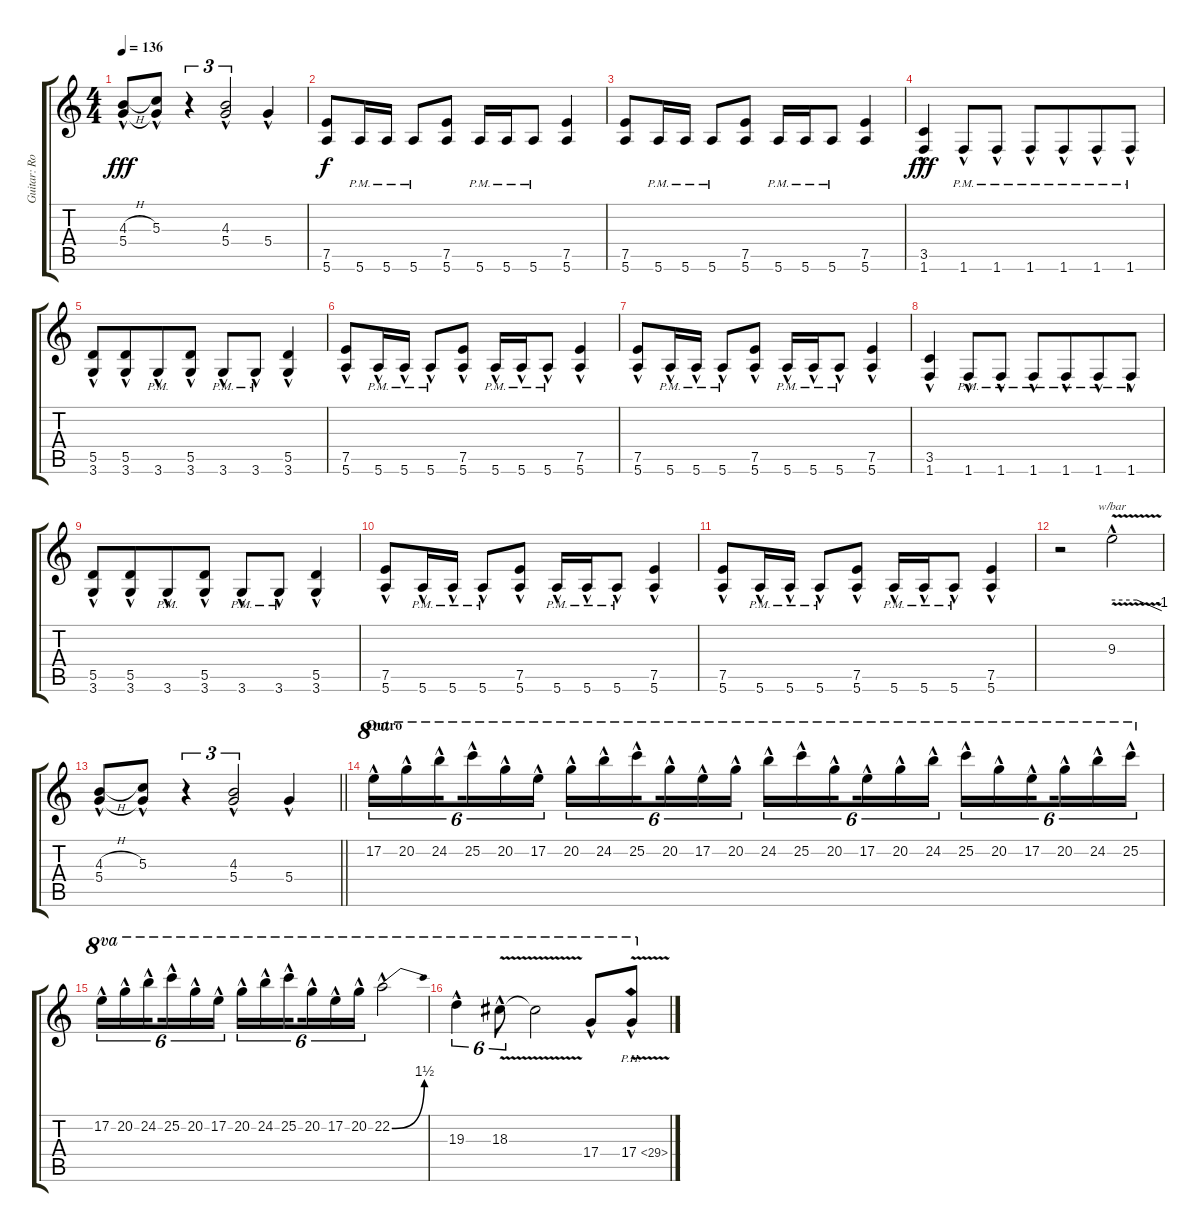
\track ("Guitar: Rob" "Guitar: Ro") {instrument overdrivenguitar}
\staff {score tabs}
\tuning (E4 B3 G3 D3 A2 E2) {hide}
\ts (4 4)
\tempo 136
\clef g2
\ks c
(4.3{h hac} 5.4{hac}).8{dy fff} (5.3{hac} 5.4{t}).8 r.4{tu (3 2)} (4.3{hac} 5.4{hac}).2{tu (3 2)} 5.4{hac}.4 |
(7.5 5.6).8{dy f} 5.6{pm}.16 5.6{pm}.16 5.6{pm}.8 (7.5 5.6).8 5.6{pm}.16 5.6{pm}.16 5.6{pm}.8 (7.5 5.6).4 |
(7.5 5.6).8 5.6{pm}.16 5.6{pm}.16 5.6{pm}.8 (7.5 5.6).8 5.6{pm}.16 5.6{pm}.16 5.6{pm}.8 (7.5 5.6).4 |
(3.5{hac} 1.6{hac}).4{dy fff} 1.6{hac pm}.8 1.6{hac pm}.8 1.6{hac pm}.8 1.6{hac pm}.8{beam merge} 1.6{hac pm}.8 1.6{hac pm}.8 |
(5.5{hac} 3.6{hac}).8 (5.5{hac} 3.6{hac}).8{beam merge} 3.6{hac pm}.8 (5.5{hac} 3.6{hac}).8 3.6{hac pm}.8{beam merge} 3.6{hac pm}.8 (5.5{hac} 3.6{hac}).4 |
(7.5{hac} 5.6{hac}).8 5.6{hac pm}.16 5.6{hac pm}.16 5.6{hac pm}.8 (7.5{hac} 5.6{hac}).8 5.6{hac pm}.16 5.6{hac pm}.16 5.6{hac pm}.8 (7.5{hac} 5.6{hac}).4 |
(7.5{hac} 5.6{hac}).8 5.6{hac pm}.16 5.6{hac pm}.16 5.6{hac pm}.8 (7.5{hac} 5.6{hac}).8 5.6{hac pm}.16 5.6{hac pm}.16 5.6{hac pm}.8 (7.5{hac} 5.6{hac}).4 |
(3.5{hac} 1.6{hac}).4 1.6{hac pm}.8 1.6{hac pm}.8 1.6{hac pm}.8 1.6{hac pm}.8{beam merge} 1.6{hac pm}.8 1.6{hac pm}.8 |
(5.5{hac} 3.6{hac}).8 (5.5{hac} 3.6{hac}).8{beam merge} 3.6{hac pm}.8 (5.5{hac} 3.6{hac}).8 3.6{hac pm}.8{beam merge} 3.6{hac pm}.8 (5.5{hac} 3.6{hac}).4 |
(7.5{hac} 5.6{hac}).8 5.6{hac pm}.16 5.6{hac pm}.16 5.6{hac pm}.8 (7.5{hac} 5.6{hac}).8 5.6{hac pm}.16 5.6{hac pm}.16 5.6{hac pm}.8 (7.5{hac} 5.6{hac}).4 |
(7.5{hac} 5.6{hac}).8 5.6{hac pm}.16 5.6{hac pm}.16 5.6{hac pm}.8 (7.5{hac} 5.6{hac}).8 5.6{hac pm}.16 5.6{hac pm}.16 5.6{hac pm}.8 (7.5{hac} 5.6{hac}).4 |
r.2 9.3{v hac}.2{tbe (custom default 0 0 30 0 60 -4)} |
\barLineRight lightlight
(4.3{h hac} 5.4{hac}).8 (5.3{hac} 5.4{t}).8 r.4{tu (3 2)} (4.3{hac} 5.4{hac}).2{tu (3 2)} 5.4{hac}.4 |
\section ("" "Outro")
17.2{hac}.16{tu (6 4) ot 8va} 20.2{hac}.16{tu (6 4) ot 8va} 24.2{hac}.16{tu (6 4) ot 8va beam splitsecondary} 25.2{hac}.16{tu (6 4) ot 8va} 20.2{hac}.16{tu (6 4) ot 8va} 17.2{hac}.16{tu (6 4) ot 8va} 20.2{hac}.16{tu (6 4) ot 8va} 24.2{hac}.16{tu (6 4) ot 8va} 25.2{hac}.16{tu (6 4) ot 8va beam splitsecondary} 20.2{hac}.16{tu (6 4) ot 8va} 17.2{hac}.16{tu (6 4) ot 8va} 20.2{hac}.16{tu (6 4) ot 8va} 24.2{hac}.16{tu (6 4) ot 8va} 25.2{hac}.16{tu (6 4) ot 8va} 20.2{hac}.16{tu (6 4) ot 8va beam splitsecondary} 17.2{hac}.16{tu (6 4) ot 8va} 20.2{hac}.16{tu (6 4) ot 8va} 24.2{hac}.16{tu (6 4) ot 8va} 25.2{hac}.16{tu (6 4) ot 8va} 20.2{hac}.16{tu (6 4) ot 8va} 17.2{hac}.16{tu (6 4) ot 8va beam splitsecondary} 20.2{hac}.16{tu (6 4) ot 8va} 24.2{hac}.16{tu (6 4) ot 8va} 25.2{hac}.16{tu (6 4) ot 8va} |
17.2{hac}.16{tu (6 4) ot 8va} 20.2{hac}.16{tu (6 4) ot 8va} 24.2{hac}.16{tu (6 4) ot 8va beam splitsecondary} 25.2{hac}.16{tu (6 4) ot 8va} 20.2{hac}.16{tu (6 4) ot 8va} 17.2{hac}.16{tu (6 4) ot 8va} 20.2{hac}.16{tu (6 4) ot 8va} 24.2{hac}.16{tu (6 4) ot 8va} 25.2{hac}.16{tu (6 4) ot 8va beam splitsecondary} 20.2{hac}.16{tu (6 4) ot 8va} 17.2{hac}.16{tu (6 4) ot 8va} 20.2{hac}.16{tu (6 4) ot 8va} 22.2{be (bend 0 0 60 6) hac}.2{ot 8va} |
19.3{hac}.4{tu (6 4) ot 8va} 18.3{v hac}.8{tu (6 4) ot 8va} 18.3{t}.2{ot 8va} 17.4{hac}.8{ot 8va} 17.4{ph 12 v hac}.8{ot 8va}
